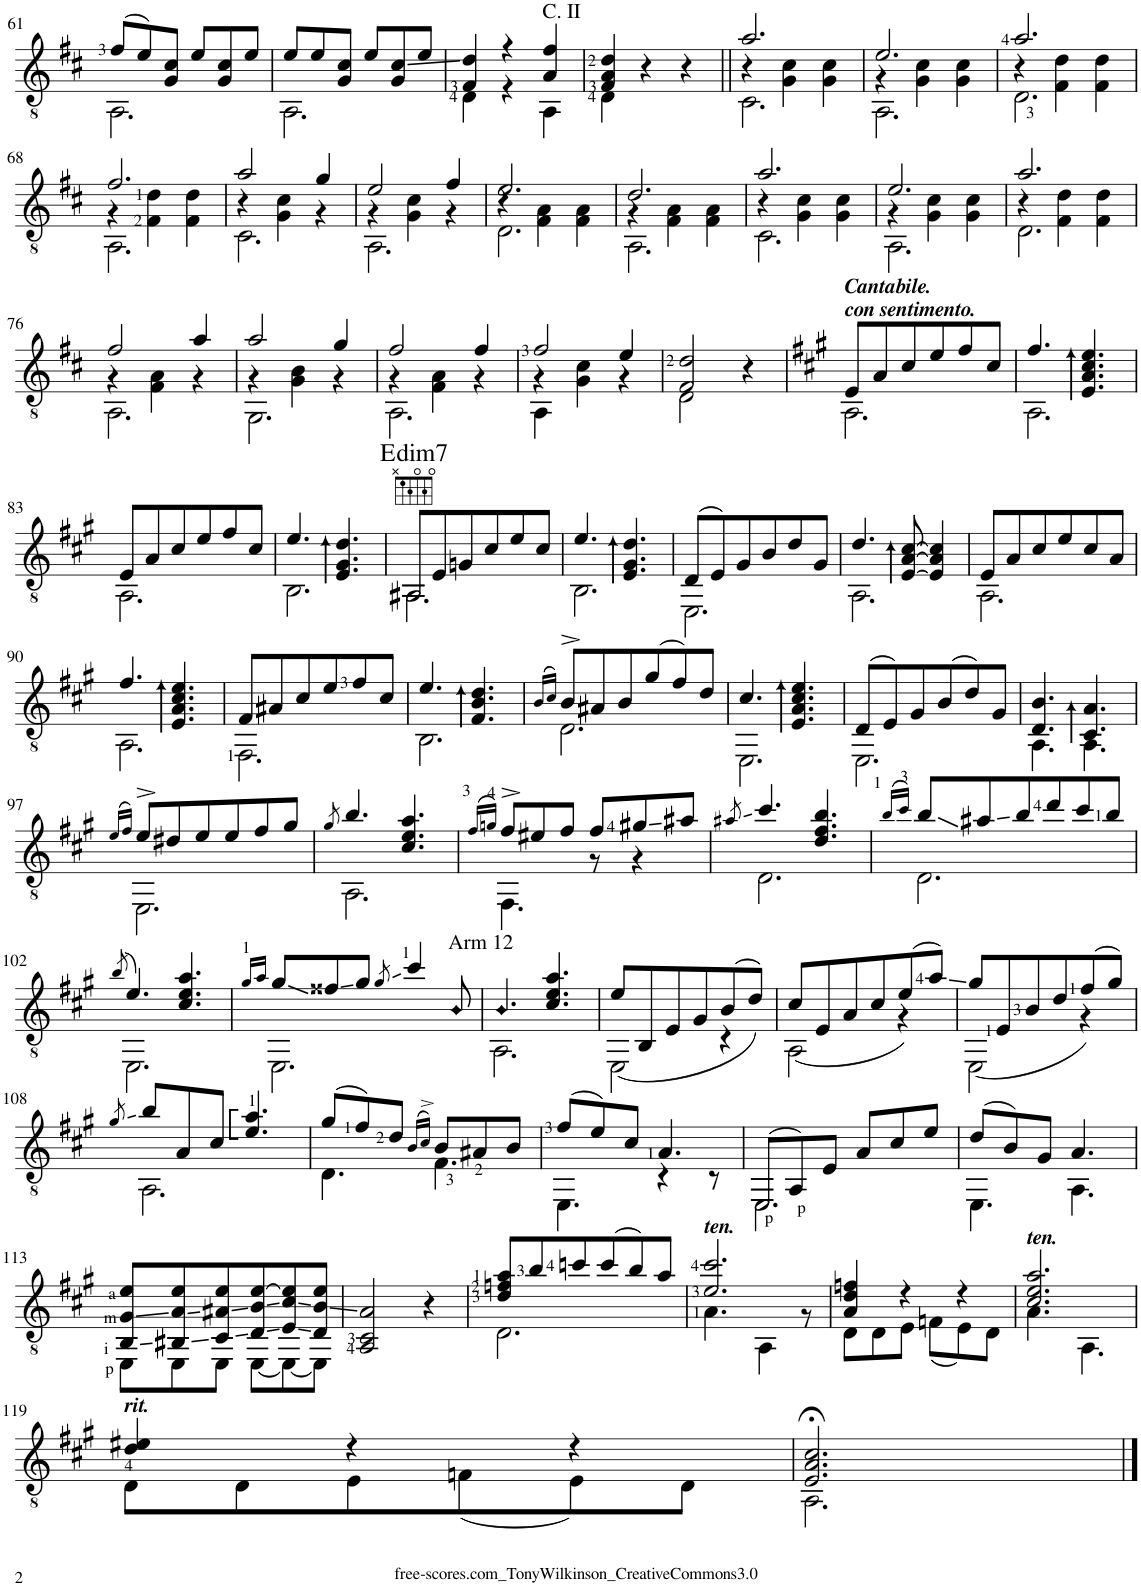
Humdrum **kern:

**kern	**harte
*part1	*part1
*staff1	*
*I"Guitar	*
*I'Guit.	*
!!LO:PB:g=z
*clefGv2	*
*k[f#c#]	*
*M6/8	*
=61	=61
*^	*
(8f#/L	2.AA\	.
8e/)	.	.
8G/ 8c#/J	.	.
8e/L	.	.
8G/ 8c#/	.	.
8e/J	.	.
=62	=62	=62
8e/L	2.AA\	.
8e/	.	.
8G/ 8c#/J	.	.
8e/L	.	.
8G/ 8c#/	.	.
8e/J	.	.
=63	=63	=63
4F#/ 4d/	4D\	.
4r	4r	.
!LO:TX:a:t=C. II	!	!
4A/ 4f#/	4AA\	.
=64	=64	=64
4F#/ 4A/ 4d/	4D\	.
4r	2ryy	.
4r	.	.
=65||	=65||	=65||
*	*^	*
2.a/	4r	2.C#\	.
.	4G\ 4c#\	.	.
.	4G\ 4c#\	.	.
=66	=66	=66	=66
2.e/	4r	2.AA\	.
.	4G\ 4c#\	.	.
.	4G\ 4c#\	.	.
=67	=67	=67	=67
2.a/	4r	2.D\	.
.	4F#\ 4d\	.	.
.	4F#\ 4d\	.	.
!!LO:LB:g=z	!!	!!
=68	=68	=68	=68
2.f#/	4r	2.AA\	.
.	4F#\ 4d\	.	.
.	4F#\ 4d\	.	.
=69	=69	=69	=69
2a/	4r	2.C#\	.
.	4G\ 4c#\	.	.
4g/	4r	.	.
=70	=70	=70	=70
2e/	4r	2.AA\	.
.	4G\ 4c#\	.	.
4f#/	4r	.	.
=71	=71	=71	=71
2.e/	4r	2.D\	.
.	4F#\ 4A\	.	.
.	4F#\ 4A\	.	.
=72	=72	=72	=72
2.d/	4r	2.AA\	.
.	4F#\ 4A\	.	.
.	4F#\ 4A\	.	.
=73	=73	=73	=73
2.a/	4r	2.C#\	.
.	4G\ 4c#\	.	.
.	4G\ 4c#\	.	.
=74	=74	=74	=74
2.e/	4r	2.AA\	.
.	4G\ 4c#\	.	.
.	4G\ 4c#\	.	.
=75	=75	=75	=75
2.a/	4r	2.D\	.
.	4F#\ 4d\	.	.
.	4F#\ 4d\	.	.
!!LO:LB:g=z	!!	!!
=76	=76	=76	=76
2f#/	4r	2.AA\	.
.	4F#\ 4A\	.	.
4a/	4r	.	.
=77	=77	=77	=77
2a/	4r	2.GG\	.
.	4G\ 4B\	.	.
4g/	4r	.	.
=78	=78	=78	=78
2f#/	4r	2.AA\	.
.	4F#\ 4A\	.	.
4f#/	4r	.	.
=79	=79	=79	=79
2f#/	4r	4AA\	.
.	4G\ 4c#\	2ryy	.
4e/	4r	.	.
*	*v	*v	*
=80	=80	=80
2F#/ 2d/	2D\	.
4r	4ryy	.
=81	=81	=81
*k[f#c#g#]	*	*
!LO:TX:a:Bi:t=Cantabile.	!	!
!LO:TX:a:t=con sentimento.	!	!
8E/L	2.AA\	.
8A/	.	.
8c#/	.	.
8e/	.	.
8f#/	.	.
8c#/J	.	.
=82	=82	=82
4.f#/	2.AA\	.
4.E/ 4.A/ 4.c#/ 4.e/	.	.
!!LO:LB:g=z	!!
=83	=83	=83
8E/L	2.AA\	.
8A/	.	.
8c#/	.	.
8e/	.	.
8f#/	.	.
8c#/J	.	.
=84	=84	=84
4.e/	2.BB\	.
4.E/ 4.G#/ 4.d/	.	.
=85	=85	=85
!LO:N:head=open	!LO:N:head=open	!LO:H:kt=dim7
8AA#X/L	2.AA#\	E:dim7
8E/	.	.
8Gn/	.	.
8c#/	.	.
8e/	.	.
8c#/J	.	.
=86	=86	=86
4.e/	2.BB\	.
4.E/ 4.G#/ 4.d/	.	.
=87	=87	=87
(8D/L	2.EE\	.
8E/)	.	.
8G#/	.	.
8B/	.	.
8d/	.	.
8G#/J	.	.
=88	=88	=88
4.d/	2.AA\	.
[8E/ [8A/ [8c#/	.	.
4E/] 4A/] 4c#/]	.	.
=89	=89	=89
8E/L	2.AA\	.
8A/	.	.
8c#/	.	.
8e/	.	.
8c#/	.	.
8A/J	.	.
!!LO:LB:g=z	!!
=90	=90	=90
4.f#/	2.AA\	.
4.E/ 4.A/ 4.c#/ 4.e/	.	.
=91	=91	=91
8F#/L	2.FF#\	.
8A#X/	.	.
8c#/	.	.
8e/	.	.
8f#/	.	.
8c#/J	.	.
=92	=92	=92
4.e/	2.BB\	.
4.F#/ 4.B/ 4.d/	.	.
=93	=93	=93
(16qB/LL	.	.
16qc#/JJ)	.	.
8B^/L	2.D\	.
8A#X/	.	.
8B/	.	.
(8g#/	.	.
8f#/)	.	.
8d/J	.	.
=94	=94	=94
4.c#/	2.EE\	.
4.E/ 4.A/ 4.c#/ 4.e/	.	.
=95	=95	=95
(8D/L	2.EE\	.
8E/)	.	.
8G#/	.	.
(8B/	.	.
8d/)	.	.
8G#/J	.	.
=96	=96	=96
4.D/ 4.B/	4.AA\	.
4.C#/ 4.A/	4.AA\	.
!!LO:LB:g=z	!!
=97	=97	=97
(16qe/LL	.	.
16qf#/JJ)	.	.
8e^/L	2.EE\	.
8d#X/	.	.
8e/	.	.
8e/	.	.
8f#/	.	.
8g#/J	.	.
=98	=98	=98
8qg#/	.	.
4.b/	2.AA\	.
4.c#/ 4.e/ 4.a/	.	.
=99	=99	=99
(16qf#/LL	.	.
16qgn/JJ)	.	.
8f#^/L	4.FF#\	.
8e#X/	.	.
8f#/J	.	.
8f#/L	8r	.
8g#X/	4r	.
8a#X/J	.	.
=100	=100	=100
8qa#X/	.	.
4.cc#/	2.D\	.
4.d/ 4.f#/ 4.b/	.	.
=101	=101	=101
(16qb/LL	.	.
16qcc#/JJ)	.	.
8b/L	2.D\	.
8a#X/	.	.
8b/	.	.
8dd/	.	.
8cc#/	.	.
8b/J	.	.
!!LO:LB:g=z	!!
=102	=102	=102
(8qb/	.	.
4.e/)	2.EE\	.
4.c#/ 4.e/ 4.a/	.	.
=103	=103	=103
16qg#/LL	.	.
16qa/JJ	.	.
8g#/L	2.EE\	.
8f##X/	.	.
8g#/J	.	.
8qg#/	.	.
4cc#/	.	.
!LO:TX:a:t=Arm 12	!	!
8B/	.	.
=104	=104	=104
4.B/	2.AA\	.
4.c#/ 4.e/ 4.a/	.	.
=105	=105	=105
8e/L	2EE\	.
8BB/	.	.
8E/	.	.
8G#/	.	.
(8B/	4r	.
(8d/J)	.	.
=106	=106	=106
8c#/L	(2AA\	.
8E/	.	.
8A/	.	.
8c#/	.	.
(8e/	4r)	.
8a/J)	.	.
=107	=107	=107
8g#/L	(2EE\	.
8E/	.	.
8B/	.	.
8d/	.	.
(8f#/	4r)	.
8g#/J)	.	.
!!LO:LB:g=z	!!
=108	=108	=108
8qg#/	.	.
8b/L	2.AA\	.
8A/	.	.
8c#/J	.	.
4.e/ 4.a/	.	.
=109	=109	=109
(8g#/L	4.D\	.
8f#/)	.	.
8d/J	.	.
(16qB/LL	.	.
16qc#^/JJ)	.	.
8B/L	4.F#\	.
8A#X/	.	.
8B/J	.	.
=110	=110	=110
(8f#/L	4.EE\	.
8e/)	.	.
8c#/J	.	.
4.A/	4r	.
.	8r	.
=111	=111	=111
!LO:N:head=open	!	!
(8EE/L	2.EE\	.
8AA/)	.	.
8E/J	.	.
8A/L	.	.
8c#/	.	.
8e/J	.	.
=112	=112	=112
(8d/L	4.EE\	.
8B/)	.	.
8G#/J	.	.
4.A/	4.AA\	.
!!LO:LB:g=z	!!
=113	=113	=113
8BB/ 8G#/ 8e/L	8EE\L	.
8BB#X/ 8A/ 8e/	8EE\	.
8C#/ 8A#X/ 8e/	8EE\J	.
8D/ 8B/ [8e/	[8EE\L	.
8E/ 8c#/ 8e/]	8EE\_	.
8D/ 8B/ 8e/J	8EE\J]	.
*v	*v	*
=114	=114
2AA/ 2C#/ 2A/	.
4r	.
=115	=115
*^	*
8d/ 8fn/ 8a/L	2.D\	.
8b/	.	.
8ccn/	.	.
(8cc/	.	.
8b/)	.	.
8a/J	.	.
=116	=116	=116
!LO:TX:a:Bi:t=ten.	!	!
2.e/ 2.cc#/	4.A\	.
.	4AA\	.
.	8r	.
=117	=117	=117
4A/ 4d/ 4fn/	8D\L	.
.	8D\	.
4r	8E\J	.
.	(8Fn\L	.
4r	8E\)	.
.	8D\J	.
=118	=118	=118
!LO:TX:a:Bi:t=ten.	!	!
2.c#/ 2.e/ 2.a/	4.A\	.
.	4.AA\	.
!!LO:LB:g=z	!!
=119	=119	=119
!LO:TX:a:Bi:t=rit.	!	!
4d/ 4e#X/	8D\L	.
.	8D\	.
4r	8E\	.
.	(8Fn\	.
4r	8E\)	.
.	8D\J	.
=120	=120	=120
2.E/;< 2.A/;< 2.c#/;<	2.AA\	.
*v	*v	*
==	==
*-	*-
